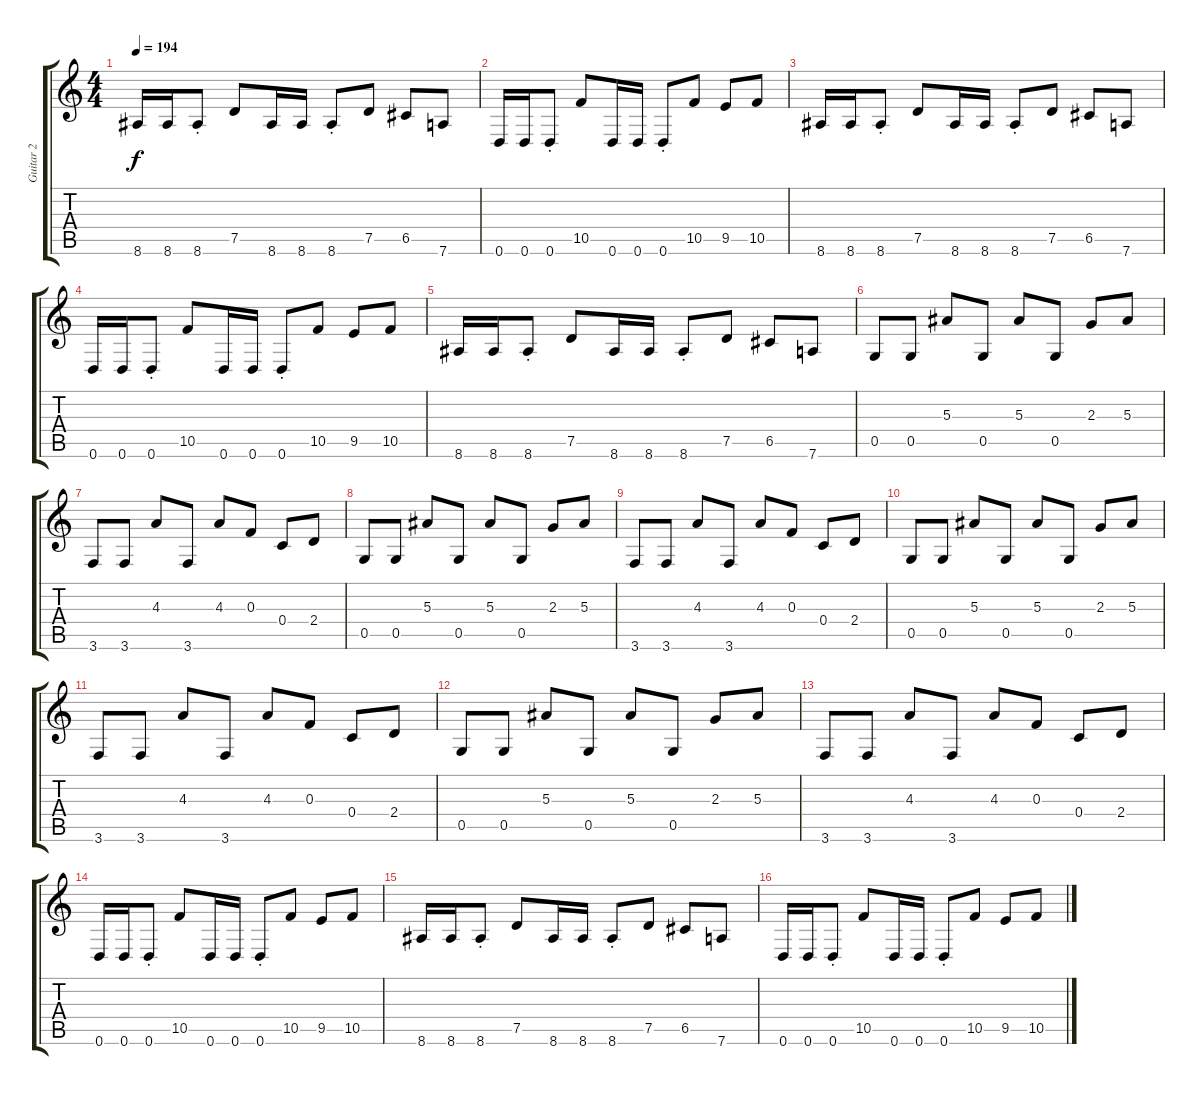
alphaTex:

\track ("Guitar 2" "Guitar 2") {instrument distortionguitar}
\staff {score tabs}
\tuning (D4 A3 F3 C3 G2 D2) {hide}
\ts (4 4)
\tempo 194
\clef g2
\ks c
8.6.16{dy f} 8.6.16 8.6{st}.8 7.5.8 8.6.16 8.6.16 8.6{st}.8 7.5.8 6.5.8 7.6.8 |
0.6.16 0.6.16 0.6{st}.8 10.5.8 0.6.16 0.6.16 0.6{st}.8 10.5.8 9.5.8 10.5.8 |
8.6.16 8.6.16 8.6{st}.8 7.5.8 8.6.16 8.6.16 8.6{st}.8 7.5.8 6.5.8 7.6.8 |
0.6.16 0.6.16 0.6{st}.8 10.5.8 0.6.16 0.6.16 0.6{st}.8 10.5.8 9.5.8 10.5.8 |
8.6.16 8.6.16 8.6{st}.8 7.5.8 8.6.16 8.6.16 8.6{st}.8 7.5.8 6.5.8 7.6.8 |
0.5.8 0.5.8 5.3.8 0.5.8 5.3.8 0.5.8 2.3.8 5.3.8 |
3.6.8 3.6.8 4.3.8 3.6.8 4.3.8 0.3.8 0.4.8 2.4.8 |
0.5.8 0.5.8 5.3.8 0.5.8 5.3.8 0.5.8 2.3.8 5.3.8 |
3.6.8 3.6.8 4.3.8 3.6.8 4.3.8 0.3.8 0.4.8 2.4.8 |
0.5.8 0.5.8 5.3.8 0.5.8 5.3.8 0.5.8 2.3.8 5.3.8 |
3.6.8 3.6.8 4.3.8 3.6.8 4.3.8 0.3.8 0.4.8 2.4.8 |
0.5.8 0.5.8 5.3.8 0.5.8 5.3.8 0.5.8 2.3.8 5.3.8 |
3.6.8 3.6.8 4.3.8 3.6.8 4.3.8 0.3.8 0.4.8 2.4.8 |
0.6.16 0.6.16 0.6{st}.8 10.5.8 0.6.16 0.6.16 0.6{st}.8 10.5.8 9.5.8 10.5.8 |
8.6.16 8.6.16 8.6{st}.8 7.5.8 8.6.16 8.6.16 8.6{st}.8 7.5.8 6.5.8 7.6.8 |
0.6.16 0.6.16 0.6{st}.8 10.5.8 0.6.16 0.6.16 0.6{st}.8 10.5.8 9.5.8 10.5.8
